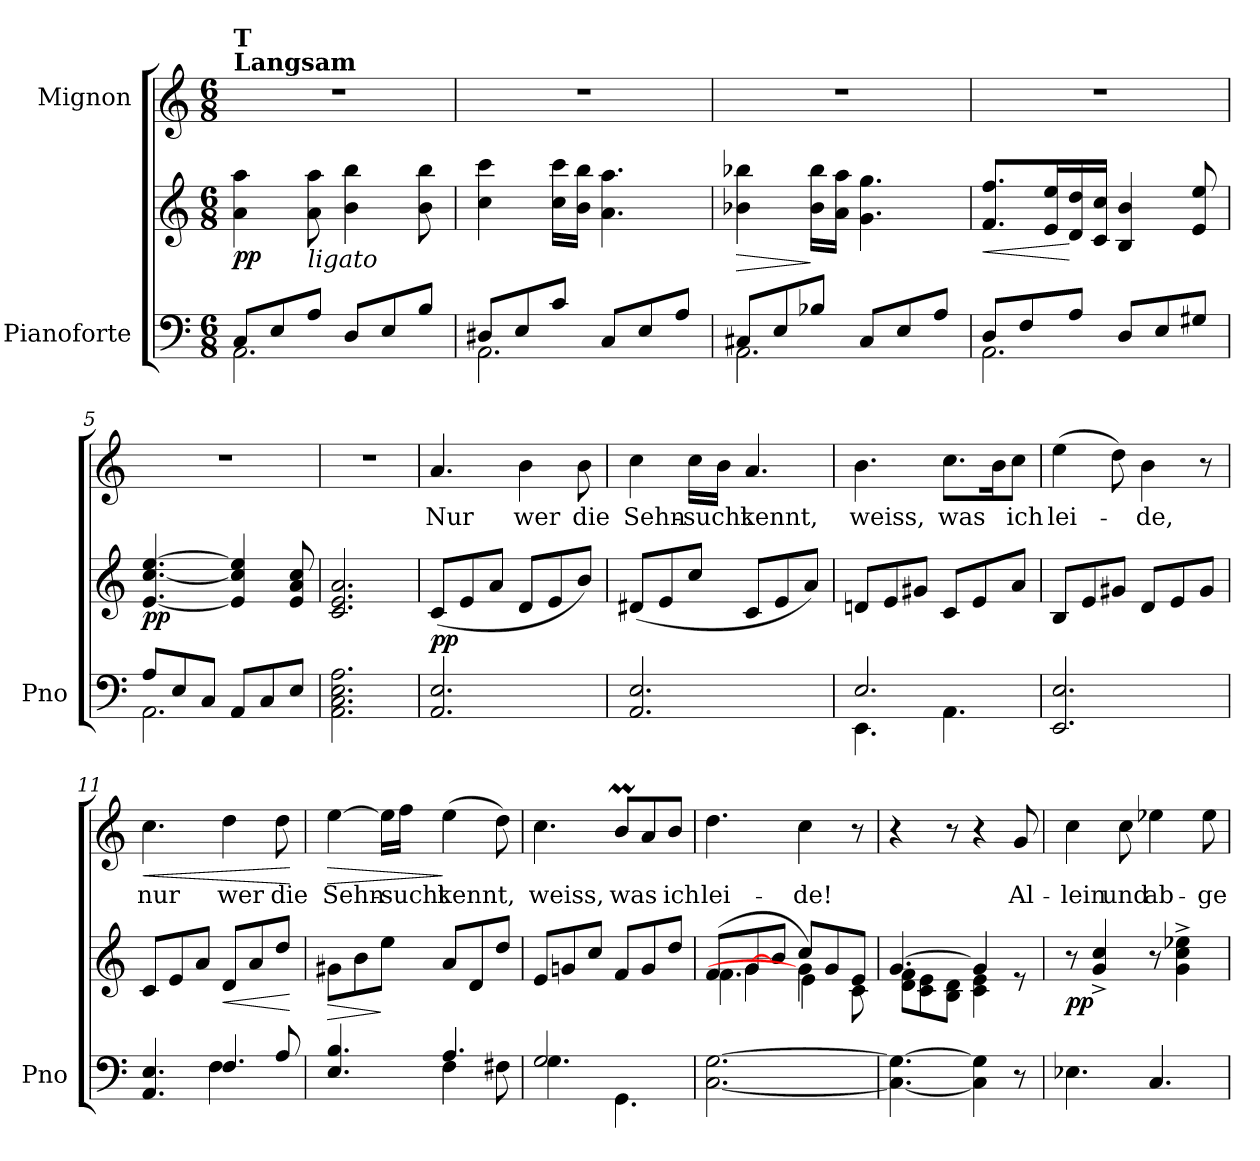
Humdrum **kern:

**kern	**kern	**dynam	**kern	**text	**dynam
*part2	*part2	*part2	*part1	*part1	*part1
*staff3	*staff2	*staff2/3	*staff1	*staff1	*staff1
*I"Pianoforte	*	*	*I"Mignon	*	*
*I'Pno	*	*	*	*	*
*clefF4	*clefG2	*	*clefG2	*	*
*k[]	*k[]	*	*k[]	*	*
*M6/8	*M6/8	*	*M6/8	*	*
=1	=1	=1	=1	=1	=1
*^	*	*	*	*	*
!	!	!	!	!LO:TX:a:B:t=Langsam	!	!
!	!	!	!	!LO:TX:a:B:t=T	!	!
!	!	!	!LO:DY:b	!	!	!
8C/L	2.AA\	4a\ 4aa\	pp	2.r	.	.
8E/	.	.	.	.	.	.
!	!	!LO:TX:b:i:t=ligato	!	!	!	!
8A/J	.	8a\ 8aa\	.	.	.	.
8D/L	.	4b\ 4bb\	.	.	.	.
8E/	.	.	.	.	.	.
8B/J	.	8b\ 8bb\	.	.	.	.
=2	=2	=2	=2	=2	=2	=2
8D#X/L	2.AA\	4cc\ 4ccc\	.	2.r	.	.
8E/	.	.	.	.	.	.
8c/J	.	16cc\ 16ccc\LL	.	.	.	.
.	.	16b\ 16bb\JJ	.	.	.	.
8C/L	.	4.a\ 4.aa\	.	.	.	.
8E/	.	.	.	.	.	.
8A/J	.	.	.	.	.	.
=3	=3	=3	=3	=3	=3	=3
!	!	!	!LO:HP:b	!	!	!
8C#X/L	2.AA\	4b-X\ 4bb-X\	>	2.r	.	.
8E/	.	.	.	.	.	.
8B-X/J	.	16b-\ 16bb-\LL	]	.	.	.
.	.	16a\ 16aa\JJ	.	.	.	.
8C#/L	.	4.g\ 4.gg\	.	.	.	.
8E/	.	.	.	.	.	.
8A/J	.	.	.	.	.	.
=4	=4	=4	=4	=4	=4	=4
!	!	!	!LO:HP:b	!	!	!
8D/L	2.AA\	8.f/ 8.ff/L	<	2.r	.	.
8F/	.	.	.	.	.	.
.	.	16e/ 16ee/L	.	.	.	.
8A/J	.	16d/ 16dd/	[	.	.	.
.	.	16c/ 16cc/JJ	.	.	.	.
8D/L	.	4B/ 4b/	.	.	.	.
8E/	.	.	.	.	.	.
8G#X/J	.	8e/ 8ee/	.	.	.	.
=5	=5	=5	=5	=5	=5	=5
!	!	!	!LO:DY:b	!	!	!
8A/L	2.AA\	[4.e/ [4.cc/ [4.ee/	pp	2.r	.	.
8E/	.	.	.	.	.	.
8C/J	.	.	.	.	.	.
8AA/L	.	4e/] 4cc/] 4ee/]	.	.	.	.
8C/	.	.	.	.	.	.
8E/J	.	8e/ 8a/ 8cc/	.	.	.	.
*v	*v	*	*	*	*	*
=6	=6	=6	=6	=6	=6
2.AA\ 2.C\ 2.E\ 2.A\	2.c/ 2.e/ 2.a/	.	2.r	.	.
!!LO:LB:g=z
=7	=7	=7	=7	=7	=7
!	!	!LO:DY:a=2	!	!LO:LY:b	!
2.AA/ 2.E/	(<8c/L	pp	4.a/	Nur	.
.	8e/	.	.	.	.
.	8a/J	.	.	.	.
!	!	!	!	!LO:LY:b	!
.	8d/L	.	4b\	wer	.
.	8e/	.	.	.	.
!	!	!	!	!LO:LY:b	!
.	8b/J)	.	8b\	die	.
=8	=8	=8	=8	=8	=8
!	!	!	!	!LO:LY:b	!
2.AA/ 2.E/	(<8d#X/L	.	4cc\	Sehn-	.
.	8e/	.	.	.	.
!	!	!	!	!LO:LY:b	!
.	8cc/J	.	16cc\LL	-sucht	.
.	.	.	16b\JJ	.	.
!	!	!	!	!LO:LY:b	!
.	8c/L	.	4.a/	kennt,	.
.	8e/	.	.	.	.
.	8a/J)	.	.	.	.
=9	=9	=9	=9	=9	=9
*^	*	*	*	*	*
!	!	!	!	!	!LO:LY:b	!
2.E/	4.EE\	8dn/L	.	4.b\	weiss,	.
.	.	8e/	.	.	.	.
.	.	8g#X/J	.	.	.	.
!	!	!	!	!	!LO:LY:b	!
.	4.AA\	8c/L	.	8.cc\L	was	.
.	.	8e/	.	.	.	.
.	.	.	.	16b\K	.	.
!	!	!	!	!	!LO:LY:b	!
.	.	8a/J	.	8cc\J	ich	.
*v	*v	*	*	*	*	*
=10	=10	=10	=10	=10	=10
!	!	!	!	!LO:LY:b	!
2.EE/ 2.E/	8B/L	.	(>4ee\	lei-	.
.	8e/	.	.	.	.
.	8g#X/J	.	8dd\)	.	.
!	!	!	!	!LO:LY:b	!
.	8d/L	.	4b\	-de,	.
.	8e/	.	.	.	.
.	8g#/J	.	8r	.	.
=11	=11	=11	=11	=11	=11
*^	*	*	*	*	*
!	!	!	!	!	!LO:LY:b	!LO:HP:b
4.AA/ 4.E/	4.ryy	8c/L	.	4.cc\	nur	<
.	.	8e/	.	.	.	.
.	.	8a/J	.	.	.	.
!	!LO:N:head=solid	!	!LO:HP:b	!	!LO:LY:b	!
4.F/	4F\	8d/L	<	4dd\	wer	.
.	.	8a/	.	.	.	.
!	!	!	!	!	!LO:LY:b	!
.	8A/	8dd/J	.	8dd\	die	.
*v	*v	*	*	*	*	*
.	.	[	.	.	[
=12	=12	=12	=12	=12	=12
*^	*	*	*	*	*
!	!	!	!LO:HP:b	!	!LO:LY:b	!LO:HP:b
4.E/ 4.B/	4.ryy	8g#X\L	>	[4ee\	Sehn-	>
.	.	8b\	.	.	.	.
.	.	8ee\J	]	16ee\LL]	.	.
!	!	!	!	!	!LO:LY:b	!
.	.	.	.	16ff\JJ	-sucht	.
!	!LO:N:head=solid	!	!	!	!LO:LY:b	!
4.A/	4F\	8a/L	.	(>4ee\	kennt,	]
.	.	8d/	.	.	.	.
.	8F#X\	8dd/J	.	8dd\)	.	.
!!LO:LB:g=z
=13	=13	=13	=13	=13	=13	=13
!	!	!	!	!	!LO:LY:b	!
2.G/	4.G\	8e/L	.	4.cc\	weiss,	.
.	.	8gn/	.	.	.	.
.	.	8cc/J	.	.	.	.
!	!	!	!	!	!LO:LY:b	!
.	4.GG\	8f/L	.	8bm/L	was	.
.	.	8g/	.	8a/	.	.
!	!	!	!	!	!LO:LY:b	!
.	.	8dd/J	.	8b/J	ich	.
*v	*v	*	*	*	*	*
=14	=14	=14	=14	=14	=14
*	*^	*	*	*	*
!	!	!LO:N:head=solid	!	!	!LO:LY:b	!
*	*	*^	*	*	*	*
[2.C\ [2.G\	(>8f/L	4.f\	8ryy	.	4.dd\	lei-	.
!	!LO:N:head=solid	!	!LO:N:head=solid	!	!	!	!
.	[8g/	.	4g\	.	.	.	.
.	8b/J	.	.	.	.	.	.
!	!	!	!	!	!	!LO:LY:b	!
.	8cc/L	4g\]	4e\)	.	4cc\	-de!	.
.	8g/	.	.	.	.	.	.
.	8e/J	8c\	8ryy	.	8r	.	.
*	*	*v	*v	*	*	*	*
=15	=15	=15	=15	=15	=15	=15
4.C\_ 4.G\_	[4.g/	8d\ 8f\L	.	4r	.	.
.	.	8c\ 8e\	.	.	.	.
.	.	8B\ 8d\J	.	8r	.	.
4C\] 4G\]	4g/]	4c\ 4e\	.	4r	.	.
!	!	!	!	!	!LO:LY:b	!
8r	8re	8ryy	.	8g/	Al-	.
=16	=16	=16	=16	=16	=16	=16
!	!	!	!LO:DY:b	!	!LO:LY:b	!
*	*v	*v	*	*	*	*
4.E-X\	8r	pp	4cc\	-lein	.
.	4g/^ 4cc/^	.	.	.	.
!	!	!	!	!LO:LY:b	!
.	.	.	8cc\	und	.
!	!	!	!	!LO:LY:b	!
4.C/	8r	.	4ee-X\	ab-	.
.	4g\^ 4cc\^ 4ee-X\^	.	.	.	.
!	!	!	!	!LO:LY:b	!
.	.	.	8ee-\	-ge-	.
=	=	=	=	=	=
*-	*-	*-	*-	*-	*-
